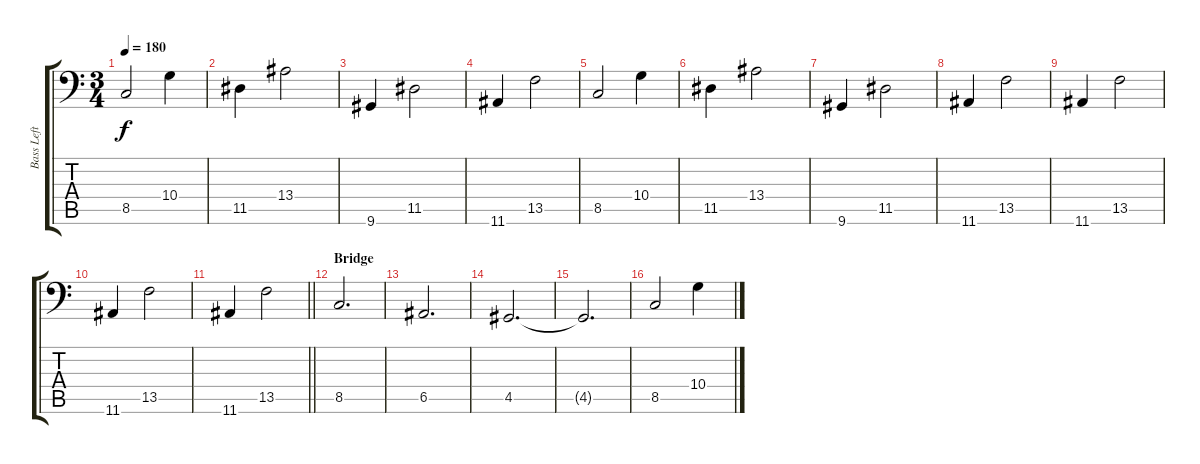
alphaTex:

\track ("Bass Left" "Bass Left") {instrument electricbassfinger}
\staff {score tabs}
\tuning (C3 G2 D2 A1 E1 B0) {hide}
\ts (3 4)
\tempo 180
\clef f4
\ks c
8.5.2{dy f} 10.4.4 |
11.5.4 13.4.2 |
9.6.4 11.5.2 |
11.6.4 13.5.2 |
8.5.2 10.4.4 |
11.5.4 13.4.2 |
9.6.4 11.5.2 |
11.6.4 13.5.2 |
11.6.4 13.5.2 |
11.6.4 13.5.2 |
\barLineRight lightlight
11.6.4 13.5.2 |
\section ("" "Bridge")
8.5.2{d} |
6.5.2{d} |
4.5.2{d} |
4.5{t}.2{d} |
8.5.2 10.4.4
